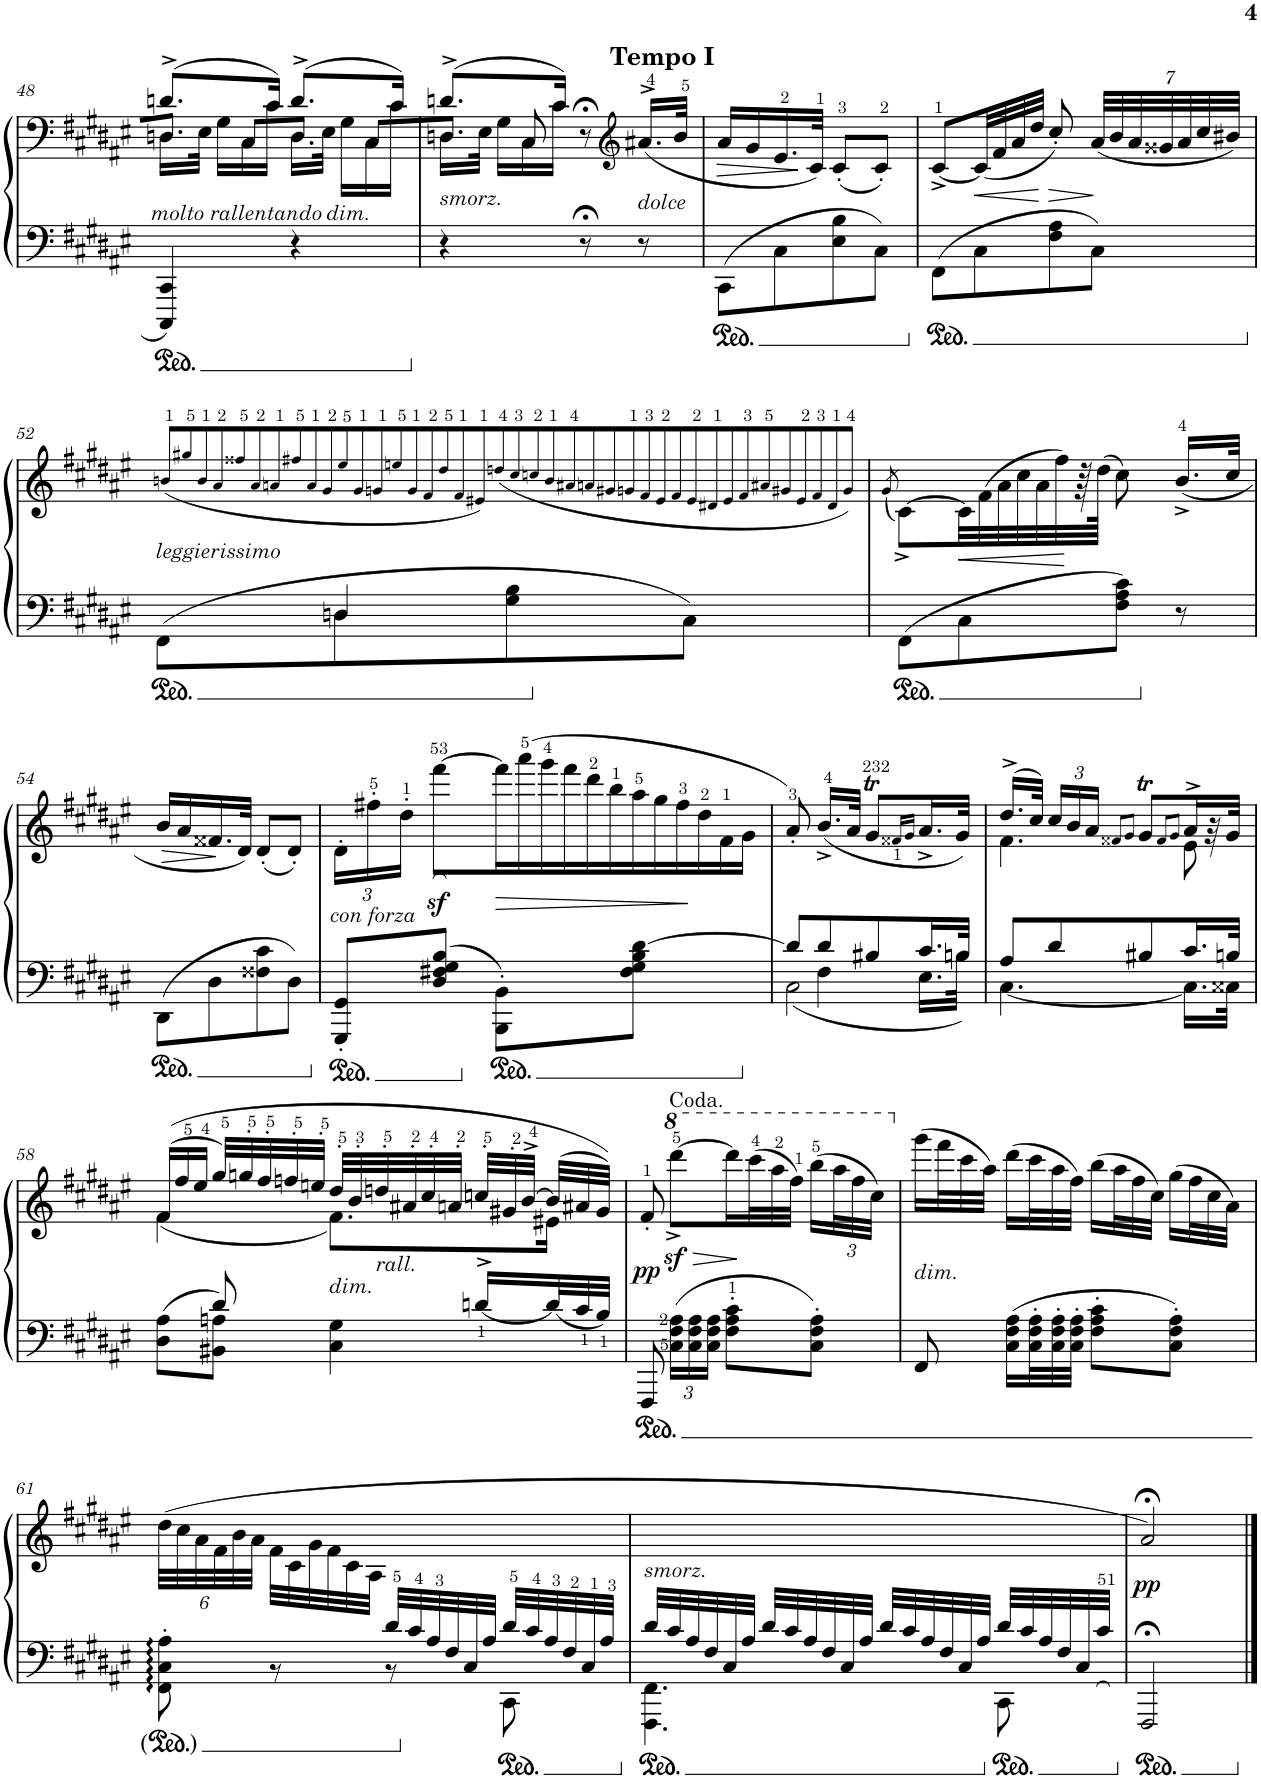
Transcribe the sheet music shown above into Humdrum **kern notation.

**kern	**kern	**dynam
*part1	*part1	*part1
*staff2	*staff1	*staff1/2
*I"Piano	*	*
*I'Pno	*	*
!!LO:PB:g=z
*clefF4	*clefF4	*
*k[f#c#g#d#a#e#]	*k[f#c#g#d#a#e#]	*
*M2/4	*M2/4	*
=48	=48	=48
*	*^	*
*	*	*^	*
*	*	*	*^	*
4CCC#/ 4CC#/	(10.dn^/L	20.Dn\LL	10.ryy	20D/	.
.	.	.	.	40ryy	.
.	.	40E#\JJk	.	40ryy	.
!	!	!LO:TX:b:i:t=molto rallentando	!	!	!
!	!	!LO:TX:b:i:t=dim.	!	!	!
.	.	20G#\LL	.	20ryy	.
.	20ryy	20C#\	10C#/L	10ryy	.
.	20c#/JJ)	20c#\JJ	.	.	.
*	*Xbrackettup	*brackettup	*	*	*
4r	(10.d^/L	20.D\LL	10D/J	20.ryy	.
.	.	40E#\JJk	.	40ryy	.
.	.	20G#\LL	20ryy	20ryy	.
.	20ryy	20C#\	10C#/	20ryy	.
.	20c#/JJ)	20c#\JJ	.	20ryy	.
=49	=49	=49	=49	=49	=49
!	!LO:TX:b:i:t=smorz.	!	!	!	!
4r	(10.dn^/L	20.Dn\LL	10.ryy	20D/	.
.	.	.	.	40ryy	.
.	.	40E#\JJk	.	40ryy	.
.	.	20G#\LL	.	20ryy	.
.	20ryy	20C#\	10C#/	10ryy	.
.	20c#/JJ)	20c#\JJ	.	.	.
8r;<	8r;<	4ryy	4ryy	4ryy	.
*	*clefG2	*	*	*	*
!	!LO:TX:a:B:t=Tempo I	!	!	!	!
!	!LO:TX:b:i:t=dolce	!	!	!	!
8r	(16.a#X^>/LL	.	.	.	.
.	32b/JJk	.	.	.	.
*	*v	*v	*v	*v	*
=50	=50	=50
!	!	!LO:HP:b
8CC#\L	16a#/LL	>
.	16g#/	.
8C#\	16.e#/	.
.	32c#/JJk)	.
8E#\ 8B\	(8c#'/L	.
8C#\J	8c#'/J)	.
=51	=51	=51
8FF#\L	[8c#^/L	.
!	!	!LO:HP:b
8C#\	(32c#/LL]	<
.	32f#/	.
.	32a#/	.
.	32dd#/JJJ	.
!	!	!LO:HP:n=1:b
8F#\ 8A#\	8cc#'/)	] >
*	*Xbrackettup	*
8C#\J	(56a#/LLL	.
.	56b/	[
.	56a#/	.
.	56g##X/	.
.	56a#/	.
.	56cc#/	.
.	56b#X/JJJ)	.
!!LO:LB:g=z
=52	=52	=52
*^	*	*
!	!	!LO:TX:b:i:t=leggierissimo	!
8FF#\L	8ryy	(80bn!/L	.
.	.	80gg#X!/	.
.	.	80b!/	.
.	.	80a#!/	.
.	.	80ff##X!/	.
.	.	80a#!/	.
.	.	80an!/	.
.	.	80ff#X!/	.
.	.	80a!/	.
.	.	80g#!/	.
8Dn\	4D/	80ee#!/	.
.	.	80g#!/	.
.	.	80gn!/	.
.	.	80een!/	.
.	.	80g!/	.
.	.	80f#!/	.
.	.	80dd#!/	.
.	.	80f#!/	.
.	.	80e#X!/)	.
.	.	(80ddn!/	.
8G#\ 8B\	.	80cc#!/	.
.	.	80ccn!/	.
.	.	80b!/	.
.	.	80a#X!/	.
.	.	80an!/	.
.	.	80g#X!/	.
.	.	80gn!/	.
.	.	80f#!/	.
.	.	80e#!/	.
.	.	80f#!/	.
8C#\J	8ryy	80e#!/	.
.	.	80d#X!/	.
.	.	80e#!/	.
.	.	80f#!/	.
.	.	80a#X!/	.
.	.	80g#X!/	.
.	.	80e#!/	.
.	.	80f#!/	.
.	.	80d#!/	.
.	.	80g#!/J)	.
*v	*v	*	*
=53	=53	=53
.	(8qg#/	.
8FF#\L	[8c#^<\L)	.
*	*brackettup	*
!	!	!LO:HP:b
8C#\	56c#\LL]	<
.	(56f#\	.
.	56a#\	.
.	56cc#\	.
.	56a#\	.
.	56ff#\)	.
.	112r	]
.	(112dd#\JJJJ	.
8F#\ 8A#\ 8c#\J	8cc#\)	.
8r	(16.b^/LL	.
.	32cc#/JJk	.
!!LO:LB:g=z
=54	=54	=54
!	!	!LO:HP:b
8DD#\L	16b/LL	>
.	16a#/	.
8D#\	16.f##X/	.
.	32d#/JJk)	[
8F##X\ 8c#\	(8d#'/L	.
8D#\J	8d#'/J)	.
=55	=55	=55
*	*Xbrackettup	*
!	!LO:TX:b:i:t=con forza	!
8GGG#/' 8GG#/'L	24d#'\LL	.
.	24ff#X'\	.
.	24dd#'\JJ	.
8D#/ 8F#X/ 8G#/ 8B/J	[8fff#z<<\L	.
!	!	!LO:HP:b
8BBB\' 8BB\'L	48fff#\L]	>
.	(48aaa#\	.
.	48ggg#\	.
.	48fff#\	.
.	48ddd#\	.
.	48bb\	.
8F#\ 8G#\ 8B\ [8d#\J	48aa#\	.
.	48gg#\	.
.	48ff#\	.
.	48dd#\	]
.	48f#\	.
.	48g#\JJ	.
=56	=56	=56
*^	*	*
*	*^	*	*
8d#/L]	(2C#\	8ryy	8a#'/)	.
8d#/	.	4F#\	(16.b^/LL	.
.	.	.	32a#/JJk	.
8B#X/	.	.	8g#T/L	.
.	.	.	16qf##X/LL	.
.	.	.	16qg#/JJ	.
16.c#/L	.	16.E#\LL	16.a#^/L	.
32Bn/JJk	.	32Bn\JJk	32g#/JJk)	.
=57	=57	=57	=57	=57
*	*	*	*^	*
8A#/L	[4.C#\	4.ryy	16.dd#^/LL	4.f#\	.
.	.	.	32cc#/JJk)	.	.
8d#/	.	.	24cc#/LL	.	.
.	.	.	24b/	.	.
.	.	.	24a#/JJ	.	.
.	.	.	8qf##X/L	.	.
.	.	.	8qg#/J	.	.
8B#X/	.	.	8g#T/L	.	.
.	.	.	8qf##/L	.	.
.	.	.	8qg#/J	.	.
16.c#/L	8ryy	16.C#\LL]	16a#^/L	8e#\	.
.	.	.	32r	.	.
32Bn/JJk	.	32C##X\JJk	32g#/JJJ	.	.
!!LO:LB:g=z	!!
=58	=58	=58	=58	=58	=58
8D#\ 8A#\L	4.ryy	8ryy	((>24f#/LL	(4f#\	.
.	.	.	24ff#/	.	.
.	.	.	24ee#/JJ	.	.
8BB#X\ 8An\J	.	8d#/	40gg#/LLL)	.	.
.	.	.	40ggn'/	.	.
.	.	.	40ff#'/	.	.
.	.	.	40ffn'/	.	.
.	.	.	40een'/JJJ	.	.
!	!	!	!LO:TX:b:i:t=dim.	!	!
4C#\ 4G#\	.	4ryy	48dd#'/LLL	8.f#\L)	.
.	.	.	48b'/	.	.
!	!	!	!LO:TX:b:i:t=rall.	!	!
.	.	.	48ddn'/	.	.
.	.	.	48a#X'/	.	.
.	.	.	48cc#'/	.	.
.	.	.	48an'/JJJ	.	.
.	[<16dn^/LL	.	48ccn'/LLL	.	.
.	.	.	48g#X'/	.	.
.	.	.	[48b^/JJJ	.	.
.	48d/L]	.	(48b/LLL]	16e#X\Jk	.
.	48c#/	.	48a#X/	.	.
.	48B/JJJ	.	48g#/JJJ))	.	.
*	*v	*v	*	*	*
*	*	*v	*v	*
=59	=59	=59	=59
!	!	!	!LO:DY:b
*v	*v	*	*
8FFF#/	8f#'/	pp
*Xbrackettup	*	*
24C#\ 24F#\ 24A#\LL	[8dddd#z<^<\L	.
24C#\ 24F#\ 24A#\	.	.
24C#\ 24F#\ 24A#\JJ	.	.
*	*8va	*
8F#\' 8A#\' 8c#\'L	16dddd#\L]	.
.	(48cccc#\L	]
.	48aaa#\	.
.	48fff#\JJJ)	.
8C#\' 8F#\' 8A#\'J	(16bbb\LL	.
.	48aaa#\L	.
.	48fff#\	.
.	48ccc#\JJJ)	.
=60	=60	=60
*	*X8va	*
!	!LO:TX:b:i:t=dim.	!
8FF#/	(16ggg#\LL	.
.	48fff#\L	.
.	48ccc#\	.
.	48aa#\JJJ)	.
16C#\ 16F#\ 16A#\LL	(16ddd#\LL	.
48C#\' 48F#\' 48A#\'L	48ccc#\L	.
48C#\' 48F#\' 48A#\'	48aa#\	.
48C#\' 48F#\' 48A#\'JJJ	48ff#\JJJ)	.
8F#\' 8A#\' 8c#\'L	(16bb\LL	.
.	48aa#\L	.
.	48ff#\	.
.	48cc#\JJJ)	.
8C#\' 8F#\' 8A#\'J	(16gg#\LL	.
.	48ff#\L	.
.	48cc#\	.
.	48a#\JJJ)	.
!!LO:LB:g=z
=61	=61	=61
*^	*	*
4ryy	8FF#\'> 8C#\'> 8A#\'>	(>48dd#\LLL	.
.	.	48cc#\	.
.	.	48a#\	.
.	.	48f#\	.
.	.	48b\	.
.	.	48a#\JJJ	.
.	8r	48f#\LLL	.
.	.	48c#\	.
.	.	48g#\	.
.	.	48f#\	.
.	.	48c#\	.
.	.	48A#\JJJ	.
48d#/LLL	8r	4ryy	.
48c#/	.	.	.
48A#/	.	.	.
48F#/	.	.	.
48C#/	.	.	.
48A#/JJJ	.	.	.
48d#/LLL	8CC#\	.	.
48c#/	.	.	.
48A#/	.	.	.
48F#/	.	.	.
48C#/	.	.	.
48A#/JJJ	.	.	.
=62	=62	=62	=62
!	!	!LO:TX:b:i:t=smorz.	!
48d#/LLL	4.FFF#\ 4.FF#\	2ryy	.
48c#/	.	.	.
48A#/	.	.	.
48F#/	.	.	.
48C#/	.	.	.
48A#/JJJ	.	.	.
48d#/LLL	.	.	.
48c#/	.	.	.
48A#/	.	.	.
48F#/	.	.	.
48C#/	.	.	.
48A#/JJJ	.	.	.
48d#/LLL	.	.	.
48c#/	.	.	.
48A#/	.	.	.
48F#/	.	.	.
48C#/	.	.	.
48A#/JJJ	.	.	.
48d#/LLL	8CC#\	.	.
48c#/	.	.	.
48A#/	.	.	.
48F#/	.	.	.
48C#/	.	.	.
48c#</JJJ	.	.	.
*v	*v	*	*
=63	=63	=63
!	!	!LO:DY:b
2FFF#;</	2a#;</)	pp
==	==	==
*-	*-	*-
